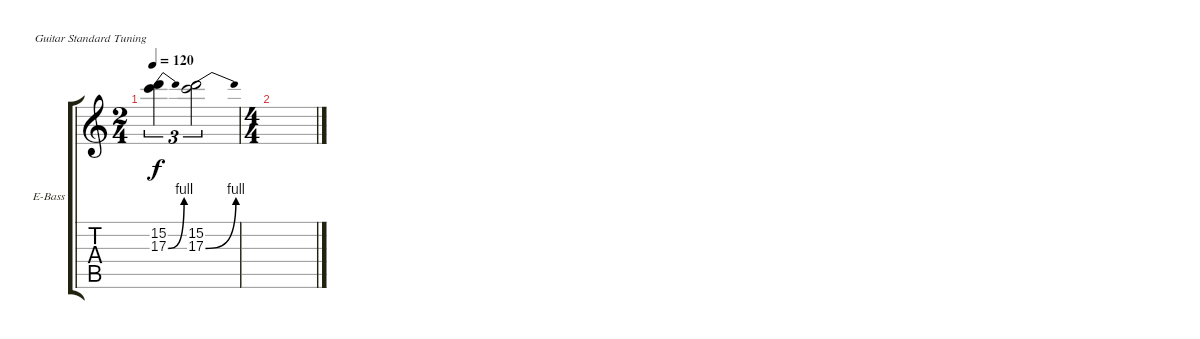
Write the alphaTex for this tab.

\defaultSystemsLayout 4
\bracketExtendMode groupsimilarinstruments
\firstSystemTrackNameOrientation horizontal
\otherSystemsTrackNameOrientation horizontal
\track ("Kirk Hammett (Dist.Gtr.2)" "E-Bass") {instrument distortionguitar}
\staff {score tabs}
\tuning (E4 B3 G3 D3 A2 E2)
\ts (2 4)
\tempo 120
\clef g2
\ks c
(15.2 17.3{be (bend 0 0 22.2 4)}).4{tu (3 2) dy f} (15.2 17.3{be (bend 0 0 22.8 4)}).2{tu (3 2)} |
\ts (4 4)
